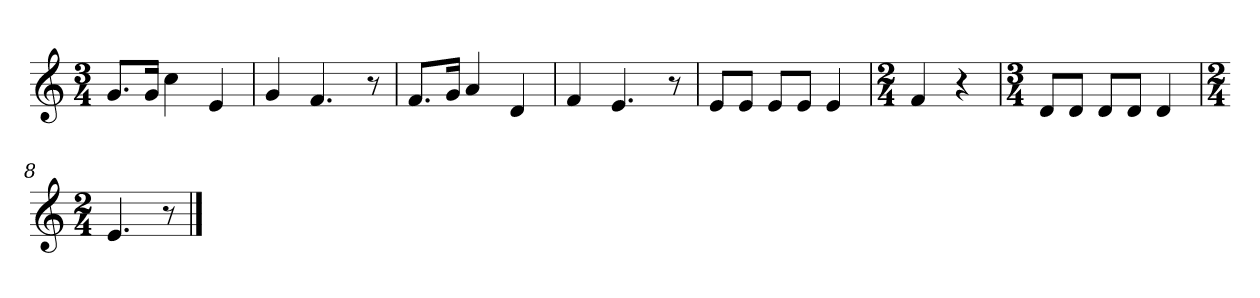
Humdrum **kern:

**kern
*part1
*staff1
*clefG2
*k[]
*M3/4
=1
8.g/L
16g/Jk
4cc
4e
=2
4g
4.f
8r
=3
8.f/L
16g/Jk
4a
4d
=4
4f
4.e
8r
=5
8e/L
8e/J
8e/L
8e/J
4e
=6
*M2/4
4f
4r
=7
*M3/4
8d/L
8d/J
8d/L
8d/J
4d
=8
*M2/4
4.e
8r
==
*-
